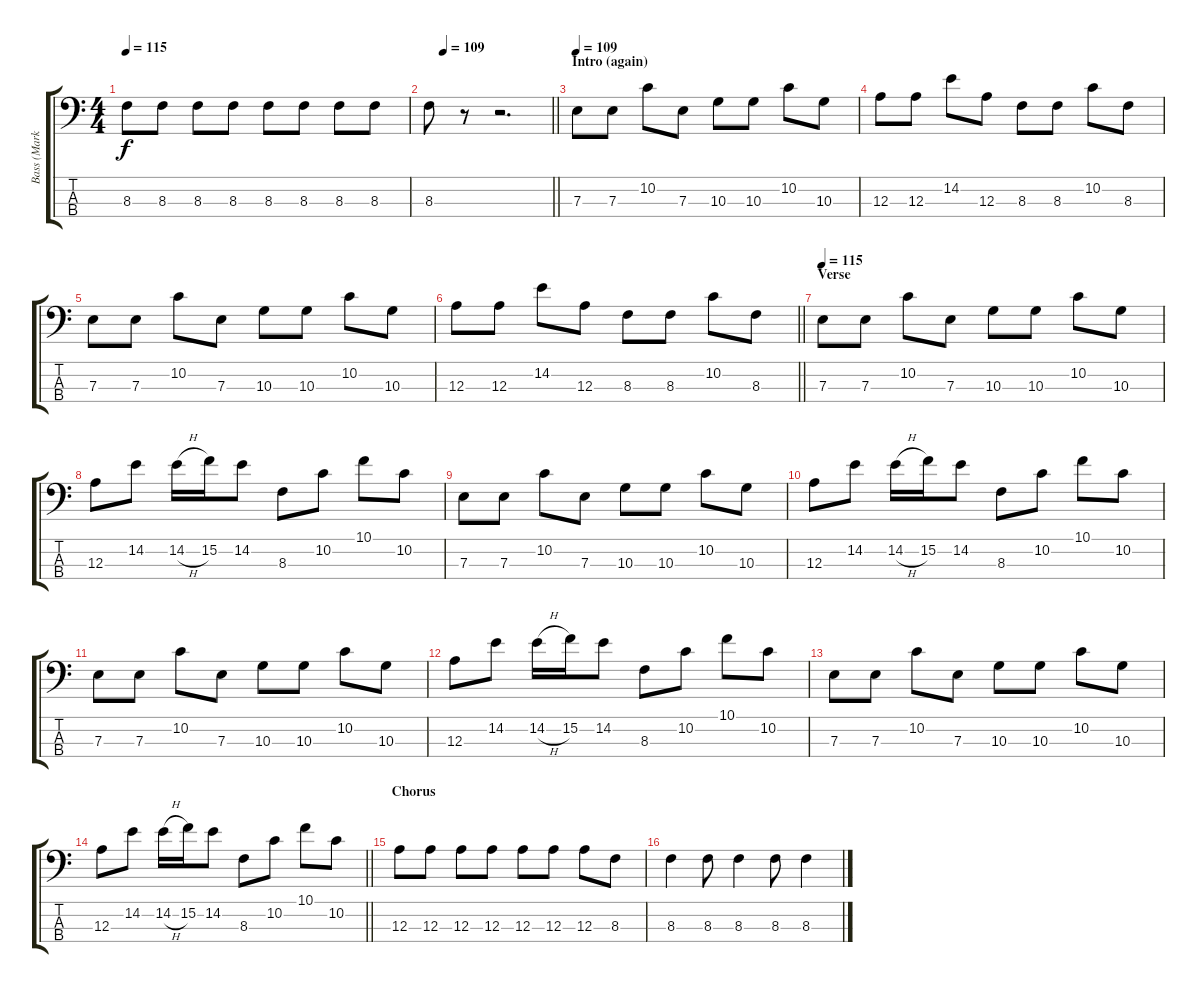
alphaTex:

\track ("Bass (Mark Hoppus)" "Bass (Mark") {instrument electricbassfinger}
\staff {score tabs}
\tuning (G2 D2 A1 E1) {hide}
\ts (4 4)
\tempo 115
\clef f4
\ks c
8.3.8{dy f} 8.3.8 8.3.8 8.3.8 8.3.8 8.3.8 8.3.8 8.3.8 |
\tempo (109 0.125)
\barLineRight lightlight
8.3.8 r.8 r.2{d} |
\section ("" "Intro (again)")
\tempo 109
7.3.8 7.3.8 10.2.8 7.3.8 10.3.8 10.3.8 10.2.8 10.3.8 |
12.3.8 12.3.8 14.2.8 12.3.8 8.3.8 8.3.8 10.2.8 8.3.8 |
7.3.8 7.3.8 10.2.8 7.3.8 10.3.8 10.3.8 10.2.8 10.3.8 |
\barLineRight lightlight
12.3.8 12.3.8 14.2.8 12.3.8 8.3.8 8.3.8 10.2.8 8.3.8 |
\section ("" "Verse")
\tempo 115
7.3.8 7.3.8 10.2.8 7.3.8 10.3.8 10.3.8 10.2.8 10.3.8 |
12.3.8 14.2.8 14.2{h}.16 15.2.16 14.2.8 8.3.8 10.2.8 10.1.8 10.2.8 |
7.3.8 7.3.8 10.2.8 7.3.8 10.3.8 10.3.8 10.2.8 10.3.8 |
12.3.8 14.2.8 14.2{h}.16 15.2.16 14.2.8 8.3.8 10.2.8 10.1.8 10.2.8 |
7.3.8 7.3.8 10.2.8 7.3.8 10.3.8 10.3.8 10.2.8 10.3.8 |
12.3.8 14.2.8 14.2{h}.16 15.2.16 14.2.8 8.3.8 10.2.8 10.1.8 10.2.8 |
7.3.8 7.3.8 10.2.8 7.3.8 10.3.8 10.3.8 10.2.8 10.3.8 |
\barLineRight lightlight
12.3.8 14.2.8 14.2{h}.16 15.2.16 14.2.8 8.3.8 10.2.8 10.1.8 10.2.8 |
\section ("" "Chorus")
12.3.8 12.3.8 12.3.8 12.3.8 12.3.8 12.3.8 12.3.8 8.3.8 |
8.3.4 8.3.8 8.3.4 8.3.8 8.3.4
